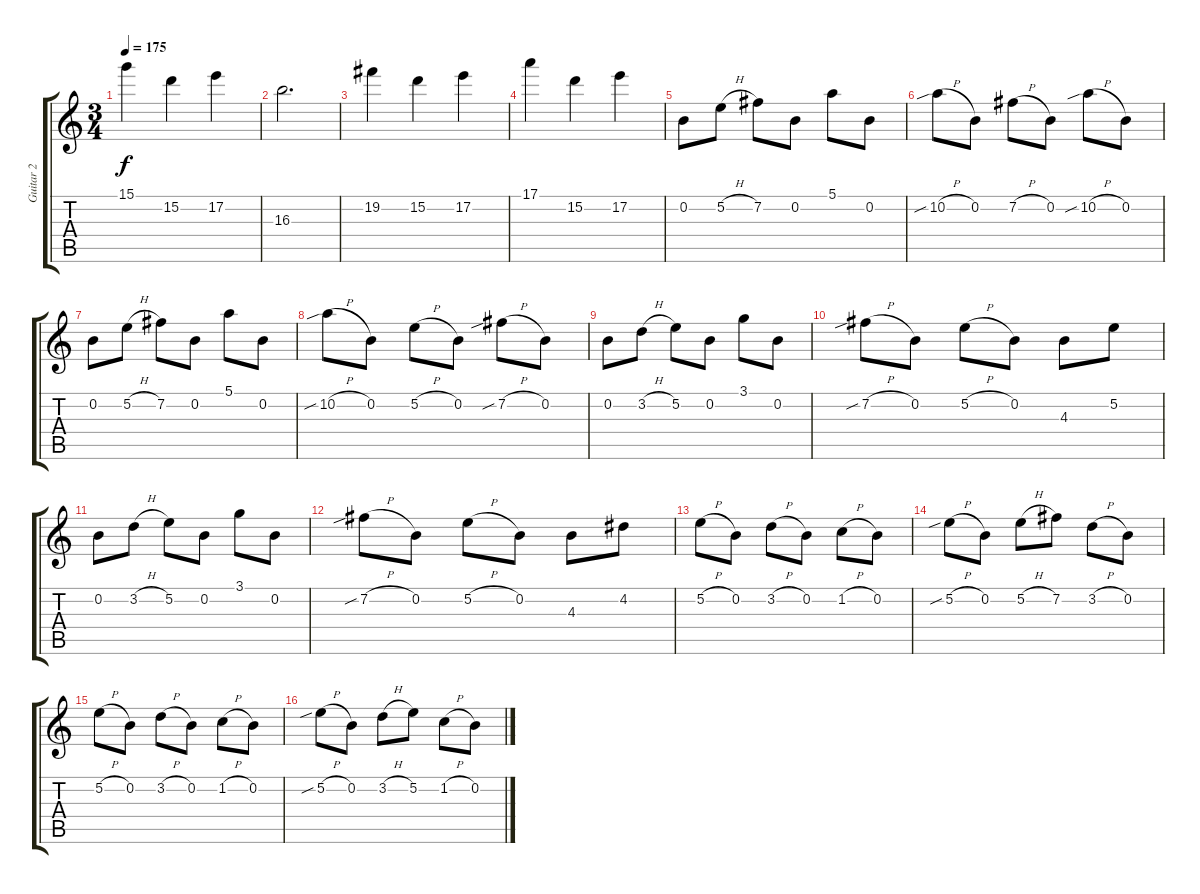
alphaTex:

\track ("Guitar 2" "Guitar 2") {instrument overdrivenguitar}
\staff {score tabs}
\tuning (E4 B3 G3 D3 A2 E2) {hide}
\ts (3 4)
\tempo 175
\clef g2
\ks c
15.1.4{dy f} 15.2.4 17.2.4 |
16.3.2{d} |
19.2.4 15.2.4 17.2.4 |
17.1.4 15.2.4 17.2.4 |
0.2.8{instrument overdrivenguitar} 5.2{h}.8 7.2.8 0.2.8 5.1.8 0.2.8 |
10.2{sib h}.8 0.2.8 7.2{h}.8 0.2.8 10.2{sib h}.8 0.2.8 |
0.2.8 5.2{h}.8 7.2.8 0.2.8 5.1.8 0.2.8 |
10.2{sib h}.8 0.2.8 5.2{h}.8 0.2.8 7.2{sib h}.8 0.2.8 |
0.2.8 3.2{h}.8 5.2.8 0.2.8 3.1.8 0.2.8 |
7.2{sib h}.8 0.2.8 5.2{h}.8 0.2.8 4.3.8 5.2.8 |
0.2.8 3.2{h}.8 5.2.8 0.2.8 3.1.8 0.2.8 |
7.2{sib h}.8 0.2.8 5.2{h}.8 0.2.8 4.3.8 4.2.8 |
5.2{h}.8 0.2.8 3.2{h}.8 0.2.8 1.2{h}.8 0.2.8 |
5.2{sib h}.8 0.2.8 5.2{h}.8 7.2.8 3.2{h}.8 0.2.8 |
5.2{h}.8 0.2.8 3.2{h}.8 0.2.8 1.2{h}.8 0.2.8 |
5.2{sib h}.8 0.2.8 3.2{h}.8 5.2.8 1.2{h}.8 0.2.8
